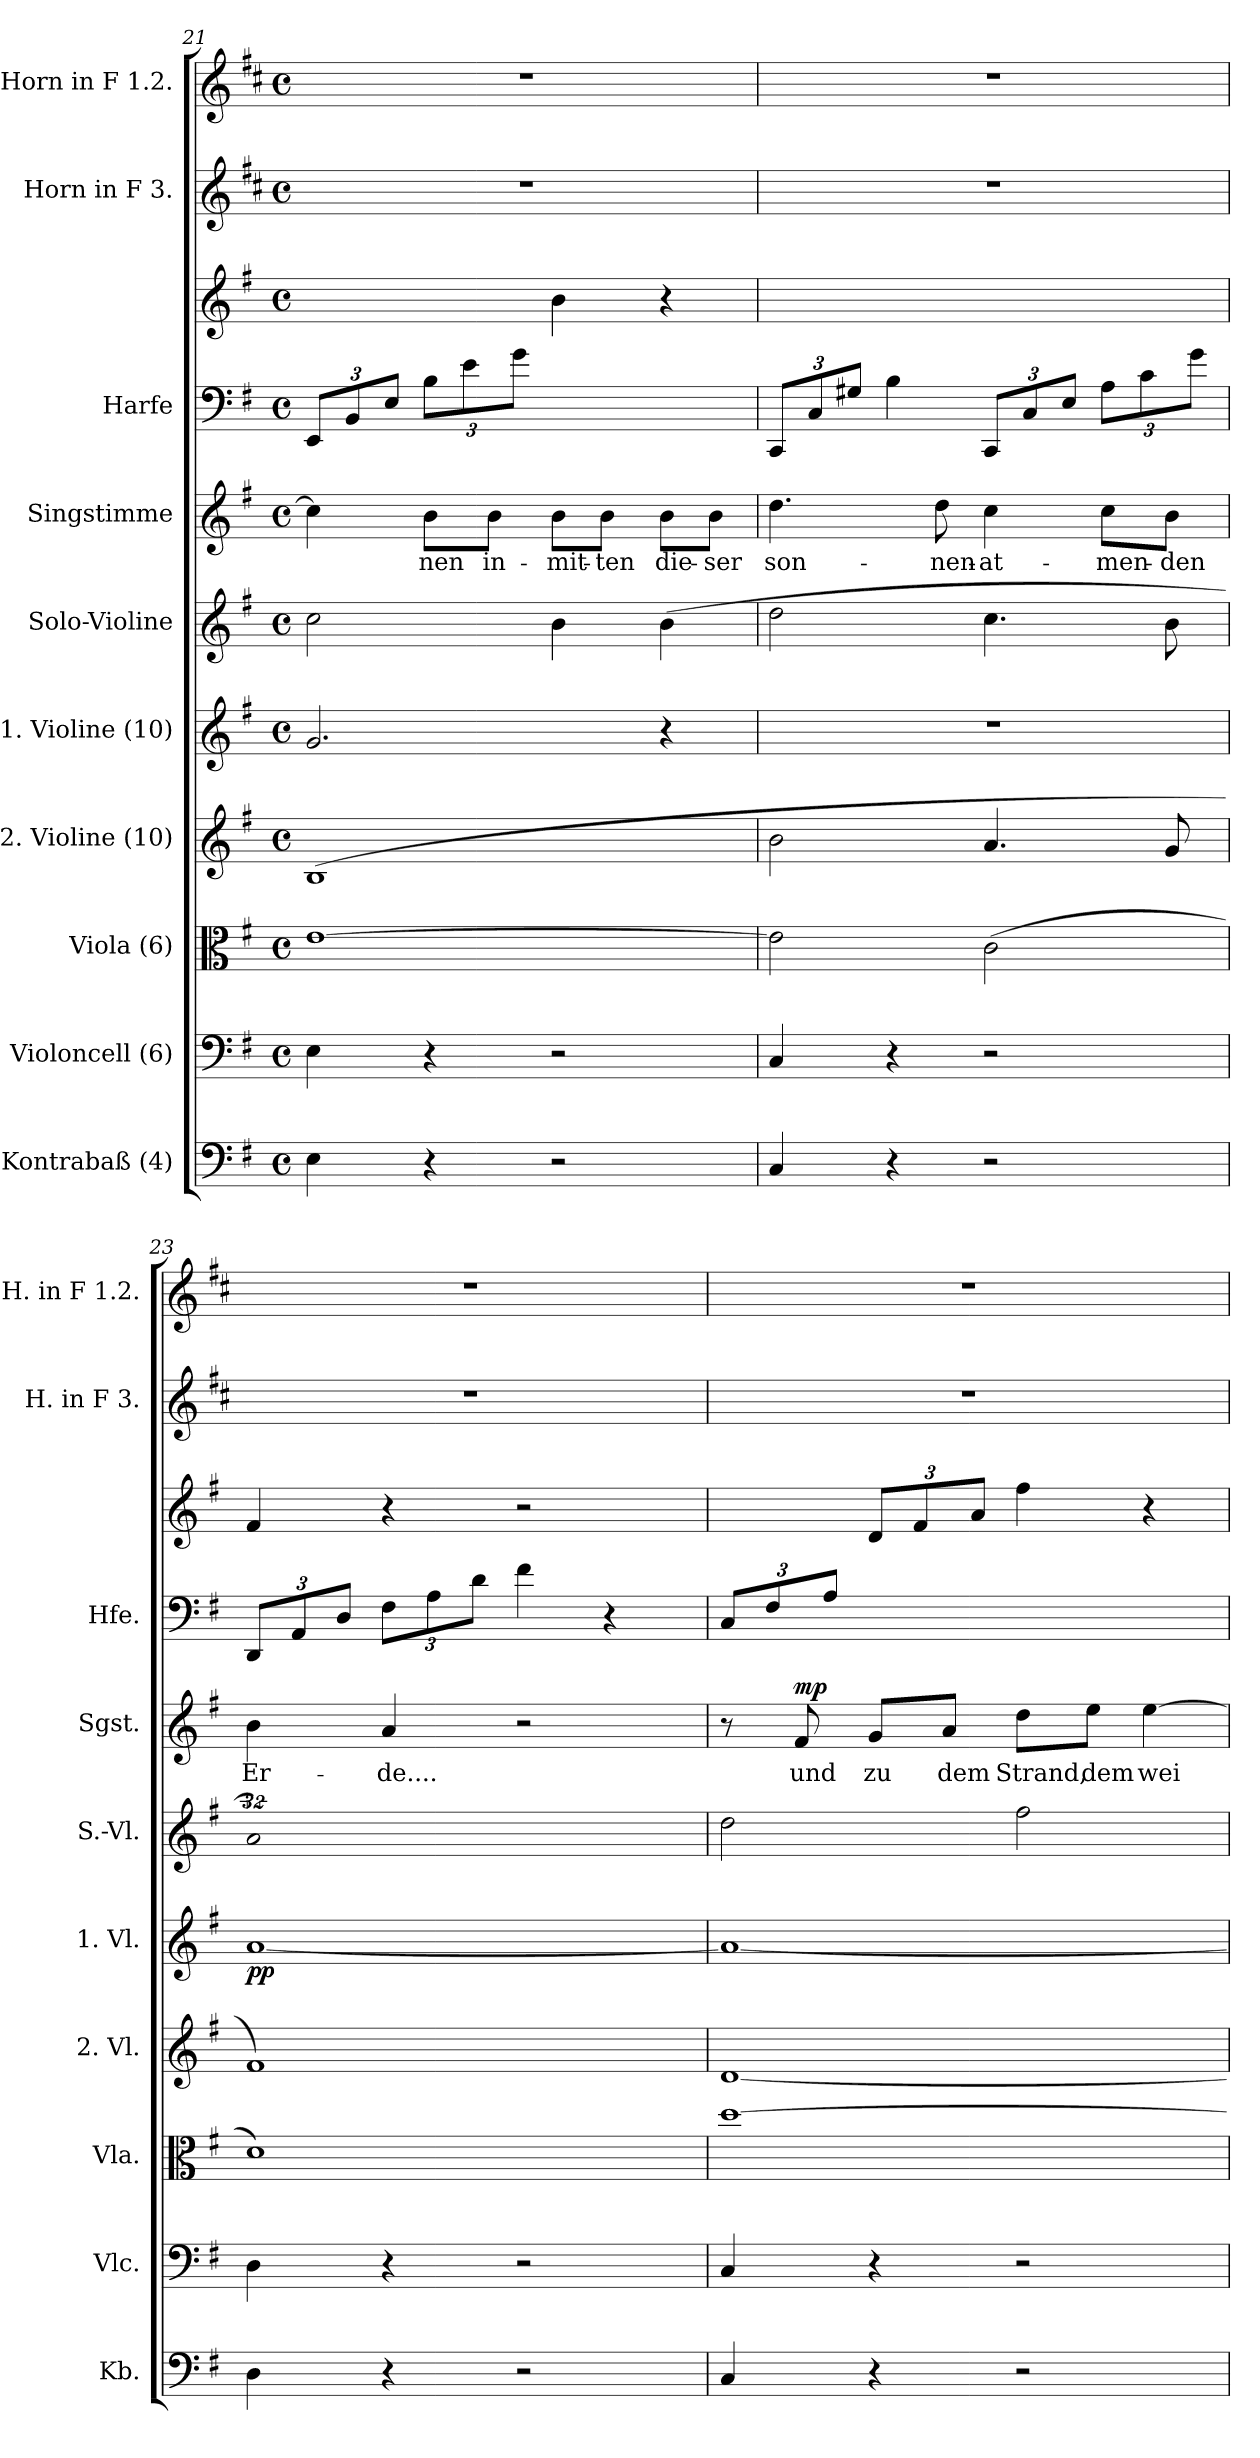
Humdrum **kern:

**kern	**kern	**kern	**kern	**kern	**dynam	**kern	**kern	**text	**dynam	**kern	**kern	**kern	**kern
*part10	*part9	*part8	*part7	*part6	*part6	*part5	*part4	*part4	*part4	*part3	*part3	*part2	*part1
*staff11	*staff10	*staff9	*staff8	*staff7	*staff7	*staff6	*staff5	*staff5	*staff5	*staff4	*staff3	*staff2	*staff1
*I"Kontrabaß (4)	*I"Violoncell (6)	*I"Viola (6)	*I"2. Violine (10)	*I"1. Violine (10)	*	*I"Solo-Violine	*I"Singstimme	*	*	*I"Harfe	*	*I"Horn in F 3.	*I"Horn in F 1.2.
*I'Kb.	*I'Vlc.	*I'Vla.	*I'2. Vl.	*I'1. Vl.	*	*I'S.-Vl.	*I'Sgst.	*	*	*I'Hfe.	*	*I'H. in F 3.	*I'H. in F 1.2.
!!LO:PB:g=z
*clefF4	*clefF4	*clefC3	*clefG2	*clefG2	*	*clefG2	*clefG2	*	*	*clefF4	*clefG2	*clefG2	*clefG2
*ITrd7c12	*	*	*	*	*	*	*	*	*	*	*	*ITrd4c7	*ITrd4c7
*k[f#]	*k[f#]	*k[f#]	*k[f#]	*k[f#]	*	*k[f#]	*k[f#]	*	*	*k[f#]	*k[f#]	*k[f#]	*k[f#]
*M4/4	*M4/4	*M4/4	*M4/4	*M4/4	*	*M4/4	*M4/4	*	*	*M4/4	*M4/4	*M4/4	*M4/4
*met(c)	*met(c)	*met(c)	*met(c)	*met(c)	*	*met(c)	*met(c)	*	*	*met(c)	*met(c)	*met(c)	*met(c)
*MM52	*MM52	*MM52	*MM52	*MM52	*	*MM52	*MM52	*	*	*MM52	*MM52	*MM52	*MM52
*	*	*	*	*	*	*	*	*	*	*Xbrackettup	*	*	*
=21	=21	=21	=21	=21	=21	=21	=21	=21	=21	=21	=21	=21	=21
*	*	*	*	*	*	*	*	*	*	*	*	*	*^
*	*	*	*	*	*	*	*	*	*	*	*	*	*	*^
4EE\	4E\	[1e	(>1B	2.g/	.	2cc\	4cc\]	.	.	12EE/L	4ryy	1r	1r	12ryy	2ryy
*	*	*	*	*	*	*	*	*	*	*	*	*	*MM56	*	*
.	.	.	.	.	.	.	.	.	.	12BB/	.	.	.	3%2ryy	.
.	.	.	.	.	.	.	.	.	.	12E/J	.	.	.	.	.
!	!	!	!	!	!	!	!	!LO:LY:b	!	!	!	!	!	!	!
4r	4r	.	.	.	.	.	8b\L	-nen	.	12B\L	4ryy	.	.	.	.
.	.	.	.	.	.	.	.	.	.	12e\	.	.	.	.	.
!	!	!	!	!	!	!	!	!LO:LY:b	!	!	!	!	!	!	!
.	.	.	.	.	.	.	8b\J	in-	.	.	.	.	.	.	.
.	.	.	.	.	.	.	.	.	.	12g\J	.	.	.	.	.
*	*	*	*	*	*	*	*	*	*	*	*	*	*MM54	*	*
!	!	!	!	!	!	!LO:N:vis=4	!	!LO:LY:b	!	!	!	!	!	!	!
2r	2r	.	.	.	.	8...b\	8b\L	-mit-	.	2ryy	4b\	.	.	.	2ryy
!	!	!	!	!	!	!	!	!LO:LY:b	!	!	!	!	!	!	!
.	.	.	.	.	.	.	8b\J	-ten	.	.	.	.	.	.	.
.	.	.	.	.	.	64ryy	.	.	.	.	.	.	.	.	.
*	*	*	*	*	*	*	*	*	*	*	*	*	*MM52	*	*
!	!	!	!	!	!	!	!	!LO:LY:b	!	!	!	!	!	!	!
.	.	.	.	4r	.	(>4b\	8b\L	die-	.	.	4r	.	.	6.ryy	.
!	!	!	!	!	!	!	!	!LO:LY:b	!	!	!	!	!	!	!
.	.	.	.	.	.	.	8b\J	-ser	.	.	.	.	.	.	.
*	*	*	*	*	*	*	*	*	*	*	*	*	*v	*v	*v
=22	=22	=22	=22	=22	=22	=22	=22	=22	=22	=22	=22	=22	=22
*	*	*	*	*	*	*	*	*	*	*	*	*	*MM52
*	*	*	*	*	*	*	*	*	*	*	*	*	*^
*	*	*	*	*	*	*	*	*	*	*	*	*	*	*^
!	!	!	!	!	!	!	!	!LO:LY:b	!	!	!	!	!	!	!
*	*	*	*	*	*	*	*	*	*	*	*	*	*	*^	*^
*	*	*	*	*	*	*	*	*	*	*	*	*	*	*	*	*	*
4CC/	4C/	2e\]	2b\	1r	.	2dd\	4.dd\	son-	.	12CC/L	1ryy	1r	1r	12ryy	2ryy	3..ryy	2..ryy
*	*	*	*	*	*	*	*	*	*	*	*	*	*MM56	*	*	*	*
.	.	.	.	.	.	.	.	.	.	12C/	.	.	.	3%2ryy	.	.	.
.	.	.	.	.	.	.	.	.	.	12G#X/J	.	.	.	.	.	.	.
4r	4r	.	.	.	.	.	.	.	.	4B\	.	.	.	.	.	.	.
!	!	!	!	!	!	!	!	!LO:LY:b	!	!	!	!	!	!	!	!	!
.	.	.	.	.	.	.	8dd\	-nen-	.	.	.	.	.	.	.	.	.
*	*	*	*	*	*	*	*	*	*	*	*	*	*MM52	*	*	*	*
!	!	!	!	!	!	!	!	!LO:LY:b	!	!	!	!	!	!	!	!	!
2r	2r	(>2c\	4.a/	.	.	4.cc\	4cc\	-at-	.	(>12CC/L	.	.	.	.	2ryy	.	.
*	*	*	*	*	*	*	*	*	*	*	*	*	*MM56	*	*	*	*
.	.	.	.	.	.	.	.	.	.	12C/	.	.	.	.	.	3ryy	.
.	.	.	.	.	.	.	.	.	.	12E/J	.	.	.	.	.	.	.
!	!	!	!	!	!	!	!	!LO:LY:b	!	!	!	!	!	!	!	!	!
.	.	.	.	.	.	.	8cc\L	-men-	.	12A\L	.	.	.	6.ryy	.	.	.
.	.	.	.	.	.	.	.	.	.	12c\	.	.	.	.	.	.	.
*	*	*	*	*	*	*	*	*	*	*	*	*	*MM50	*	*	*	*
!	!	!	!	!	!	!	!	!LO:LY:b	!	!	!	!	!	!	!	!	!
.	.	.	8g/	.	.	8b\	8b\J	-den	.	.	.	.	.	.	.	.	8ryy
.	.	.	.	.	.	.	.	.	.	12g\J	.	.	.	.	.	12ryy	.
*	*	*	*	*	*	*	*	*	*	*	*	*	*v	*v	*v	*v	*v
=23	=23	=23	=23	=23	=23	=23	=23	=23	=23	=23	=23	=23	=23
*	*	*	*	*	*	*	*	*	*	*	*	*	*MM52
*	*	*	*	*	*	*	*	*	*	*	*	*	*^
*	*	*	*	*	*	*	*	*	*	*	*	*	*	*^
*	*	*	*	*	*	*	*	*	*	*	*	*	*	*	*^
*	*	*	*	*	*	*	*	*	*	*	*	*	*	*	*	*^
!	!	!	!	!	!	!LO:N:head=open	!	!	!	!	!	!	!	!	!	!	!
!	!	!	!	!	!LO:DY:b	!LO:N:vis=1	!	!LO:LY:b	!	!	!	!	!	!	!	!	!
*	*	*	*	*	*	*	*	*	*	*	*	*	*	*v	*v	*v	*v
4DD\	4D\	1d)	1f#)	[1a	pp	32%31a/)	4b\	Er-	.	12DD/L	4f#/)	1r	1r	12ryy
*	*	*	*	*	*	*	*	*	*	*	*	*	*MM56	*
.	.	.	.	.	.	.	.	.	.	12AA/	.	.	.	3%2ryy
.	.	.	.	.	.	.	.	.	.	12D/J	.	.	.	.
!	!	!	!	!	!	!	!	!LO:LY:b	!	!	!	!	!	!
4r	4r	.	.	.	.	.	4a/	-de....	.	12F#\L	4r	.	.	.
.	.	.	.	.	.	.	.	.	.	12A\	.	.	.	.
.	.	.	.	.	.	.	.	.	.	12d\J	.	.	.	.
2r	2r	.	.	.	.	.	2r	.	.	4f#\	2r	.	.	.
.	.	.	.	.	.	.	.	.	.	4r	.	.	.	6.ryy
.	.	.	.	.	.	32ryy	.	.	.	.	.	.	.	.
*	*	*	*	*	*	*	*	*	*	*	*	*	*v	*v
=24	=24	=24	=24	=24	=24	=24	=24	=24	=24	=24	=24	=24	=24
*	*	*	*	*	*	*	*	*	*	*	*	*	*MM52
*	*	*	*	*	*	*	*	*	*	*	*	*	*^
*	*	*	*	*	*	*	*	*	*	*	*	*	*	*^
4CC/	4C/	[1dd	[1d	1a_	.	2dd\	8r	.	.	12C/L	4ryy	1r	1r	12ryy	2ryy
*	*	*	*	*	*	*	*	*	*	*	*	*	*MM56	*	*
.	.	.	.	.	.	.	.	.	.	12F#/	.	.	.	3%2ryy	.
!	!	!	!	!	!	!	!	!LO:LY:b	!LO:DY:b	!	!	!	!	!	!
.	.	.	.	.	.	.	8f#/	und	mp	.	.	.	.	.	.
.	.	.	.	.	.	.	.	.	.	12A/J	.	.	.	.	.
!	!	!	!	!	!	!	!	!LO:LY:b	!	!	!	!	!	!	!
*	*	*	*	*	*	*	*	*	*	*	*Xbrackettup	*	*	*	*
4r	4r	.	.	.	.	.	8g/L	zu	.	4ryy	12d/L	.	.	.	.
.	.	.	.	.	.	.	.	.	.	.	12f#/	.	.	.	.
!	!	!	!	!	!	!	!	!LO:LY:b	!	!	!	!	!	!	!
.	.	.	.	.	.	.	8a/J	dem	.	.	.	.	.	.	.
.	.	.	.	.	.	.	.	.	.	.	12a/J	.	.	.	.
*	*	*	*	*	*	*	*	*	*	*	*	*	*MM54	*	*
!	!	!	!	!	!	!	!	!LO:LY:b	!	!	!	!	!	!	!
2r	2r	.	.	.	.	2ff#\	8dd\L	Strand,	.	2ryy	(4ff#\	.	.	.	2ryy
!	!	!	!	!	!	!	!	!LO:LY:b	!	!	!	!	!	!	!
.	.	.	.	.	.	.	8ee\J	dem	.	.	.	.	.	.	.
*	*	*	*	*	*	*	*	*	*	*	*	*	*MM52	*	*
!	!	!	!	!	!	!	!	!LO:LY:b	!	!	!	!	!	!	!
.	.	.	.	.	.	.	[4ee\	wei-	.	.	4r	.	.	6.ryy	.
*	*	*	*	*	*	*	*	*	*	*	*	*	*v	*v	*v
=	=	=	=	=	=	=	=	=	=	=	=	=	=
*-	*-	*-	*-	*-	*-	*-	*-	*-	*-	*-	*-	*-	*-
